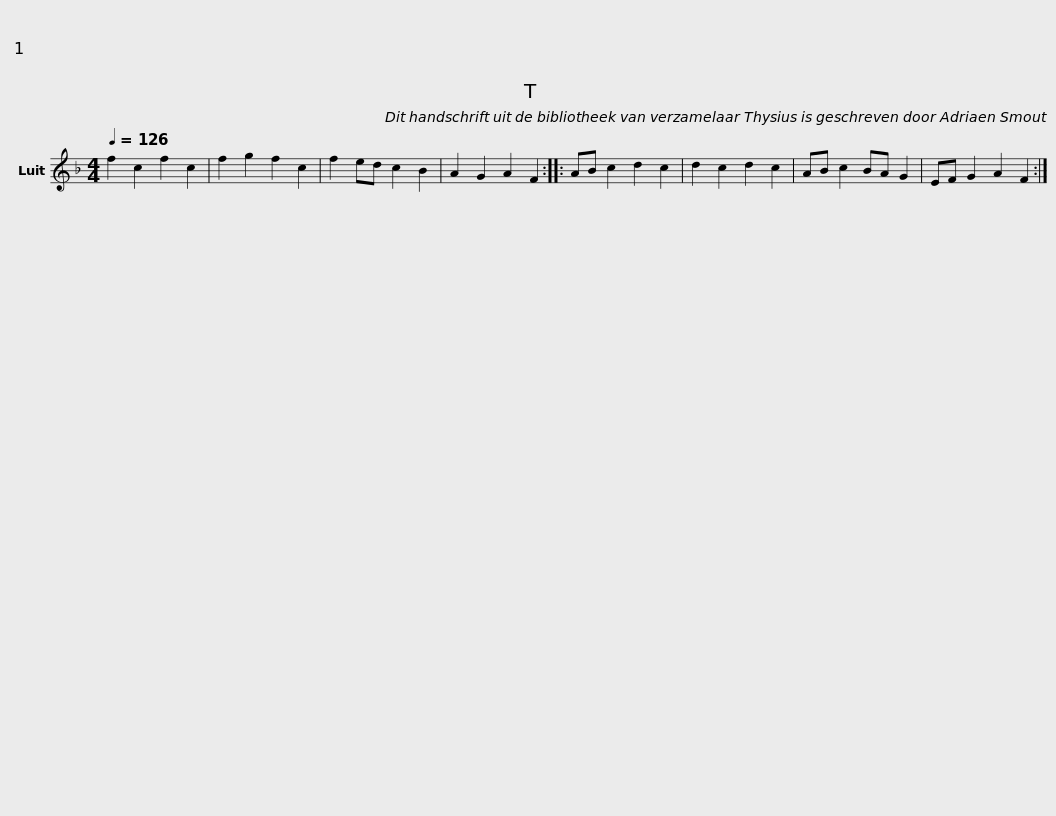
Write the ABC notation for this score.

X:1
L:1/8
Q:1/4=126
M:4/4
I:linebreak $
K:F
V:1 treble
V:1
 f2 c2 f2 c2 | f2 g2 f2 c2 | f2 ed c2 B2 | A2 G2 A2 F2 ::$ AB c2 d2 c2 | %5
 d2 c2 d2 c2 | AB c2 BA G2 | EF G2 A2 F2 :| %8
